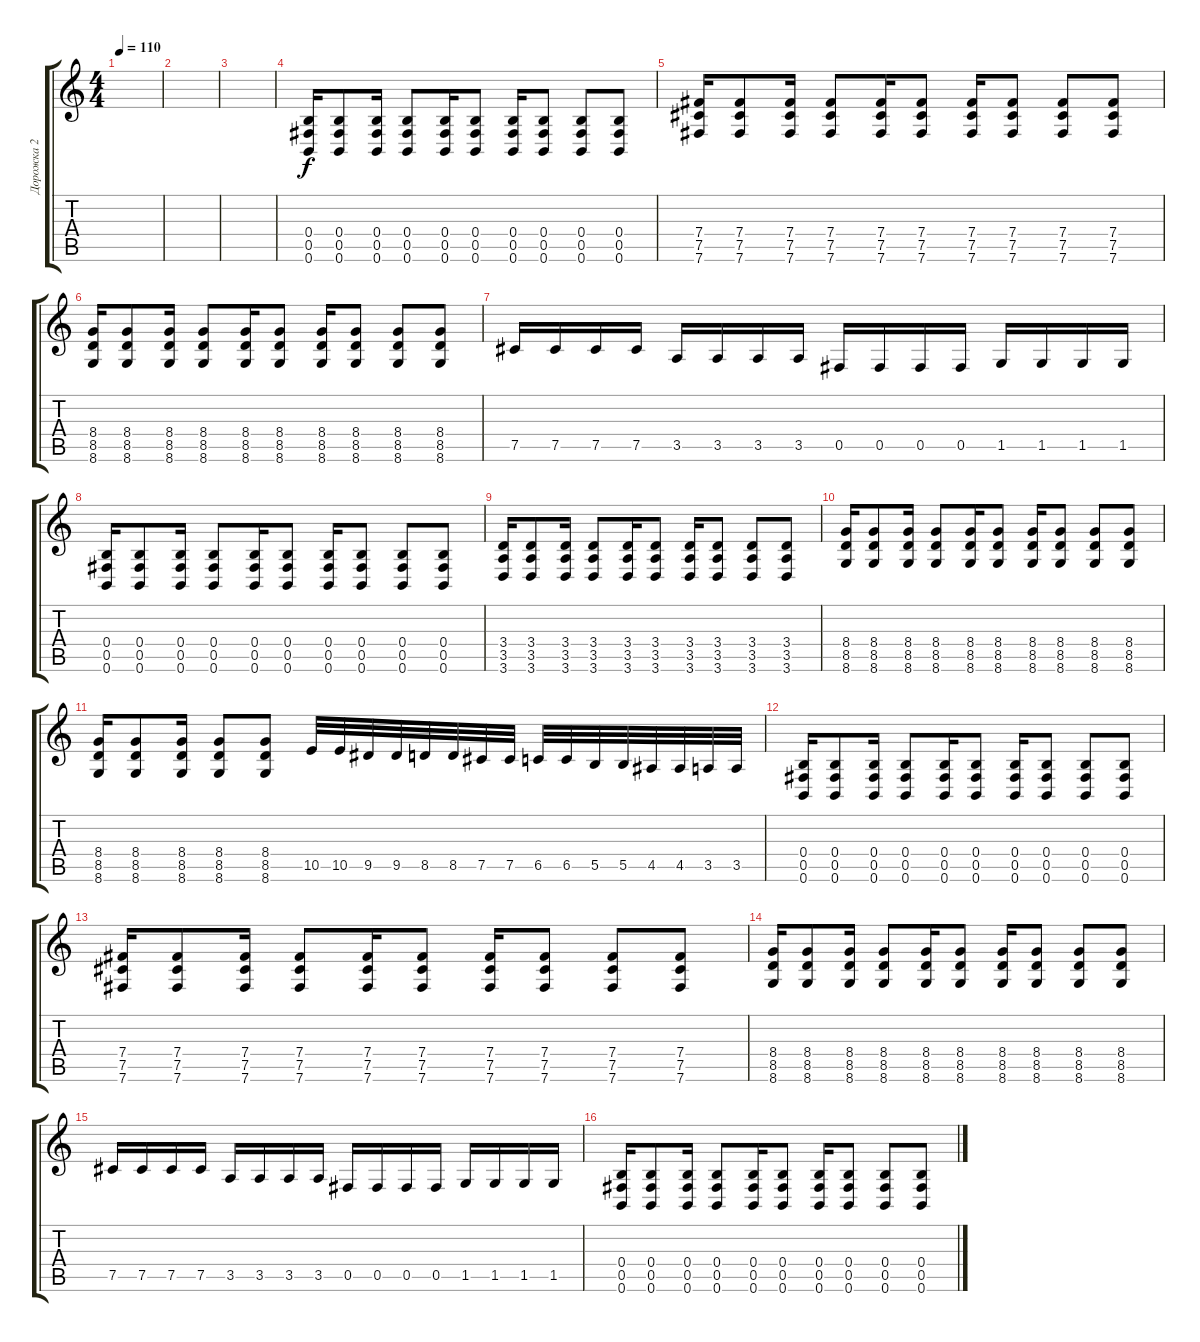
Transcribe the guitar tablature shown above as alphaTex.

\track ("Дорожка 2" "Дорожка 2") {instrument distortionguitar}
\staff {score tabs}
\tuning (Db4 Ab3 E3 B2 Gb2 B1) {hide}
\ts (4 4)
\tempo 110
\clef g2
\ks c
|
|
|
(0.4 0.5 0.6).16 (0.4 0.5 0.6).8 (0.4 0.5 0.6).16 (0.4 0.5 0.6).8 (0.4 0.5 0.6).16 (0.4 0.5 0.6).8 (0.4 0.5 0.6).16 (0.4 0.5 0.6).8 (0.4 0.5 0.6).8 (0.4 0.5 0.6).8 |
(7.4 7.5 7.6).16 (7.4 7.5 7.6).8 (7.4 7.5 7.6).16 (7.4 7.5 7.6).8 (7.4 7.5 7.6).16 (7.4 7.5 7.6).8 (7.4 7.5 7.6).16 (7.4 7.5 7.6).8 (7.4 7.5 7.6).8 (7.4 7.5 7.6).8 |
(8.4 8.5 8.6).16 (8.4 8.5 8.6).8 (8.4 8.5 8.6).16 (8.4 8.5 8.6).8 (8.4 8.5 8.6).16 (8.4 8.5 8.6).8 (8.4 8.5 8.6).16 (8.4 8.5 8.6).8 (8.4 8.5 8.6).8 (8.4 8.5 8.6).8 |
7.5.16 7.5.16 7.5.16 7.5.16 3.5.16 3.5.16 3.5.16 3.5.16 0.5.16 0.5.16 0.5.16 0.5.16 1.5.16 1.5.16 1.5.16 1.5.16 |
(0.4 0.5 0.6).16 (0.4 0.5 0.6).8 (0.4 0.5 0.6).16 (0.4 0.5 0.6).8 (0.4 0.5 0.6).16 (0.4 0.5 0.6).8 (0.4 0.5 0.6).16 (0.4 0.5 0.6).8 (0.4 0.5 0.6).8 (0.4 0.5 0.6).8 |
(3.4 3.5 3.6).16 (3.4 3.5 3.6).8 (3.4 3.5 3.6).16 (3.4 3.5 3.6).8 (3.4 3.5 3.6).16 (3.4 3.5 3.6).8 (3.4 3.5 3.6).16 (3.4 3.5 3.6).8 (3.4 3.5 3.6).8 (3.4 3.5 3.6).8 |
(8.4 8.5 8.6).16 (8.4 8.5 8.6).8 (8.4 8.5 8.6).16 (8.4 8.5 8.6).8 (8.4 8.5 8.6).16 (8.4 8.5 8.6).8 (8.4 8.5 8.6).16 (8.4 8.5 8.6).8 (8.4 8.5 8.6).8 (8.4 8.5 8.6).8 |
(8.4 8.5 8.6).16 (8.4 8.5 8.6).8 (8.4 8.5 8.6).16 (8.4 8.5 8.6).8 (8.4 8.5 8.6).8 10.5.32 10.5.32 9.5.32 9.5.32 8.5.32 8.5.32 7.5.32 7.5.32 6.5.32 6.5.32 5.5.32 5.5.32 4.5.32 4.5.32 3.5.32 3.5.32 |
(0.4 0.5 0.6).16 (0.4 0.5 0.6).8 (0.4 0.5 0.6).16 (0.4 0.5 0.6).8 (0.4 0.5 0.6).16 (0.4 0.5 0.6).8 (0.4 0.5 0.6).16 (0.4 0.5 0.6).8 (0.4 0.5 0.6).8 (0.4 0.5 0.6).8 |
(7.4 7.5 7.6).16 (7.4 7.5 7.6).8 (7.4 7.5 7.6).16 (7.4 7.5 7.6).8 (7.4 7.5 7.6).16 (7.4 7.5 7.6).8 (7.4 7.5 7.6).16 (7.4 7.5 7.6).8 (7.4 7.5 7.6).8 (7.4 7.5 7.6).8 |
(8.4 8.5 8.6).16 (8.4 8.5 8.6).8 (8.4 8.5 8.6).16 (8.4 8.5 8.6).8 (8.4 8.5 8.6).16 (8.4 8.5 8.6).8 (8.4 8.5 8.6).16 (8.4 8.5 8.6).8 (8.4 8.5 8.6).8 (8.4 8.5 8.6).8 |
7.5.16 7.5.16 7.5.16 7.5.16 3.5.16 3.5.16 3.5.16 3.5.16 0.5.16 0.5.16 0.5.16 0.5.16 1.5.16 1.5.16 1.5.16 1.5.16 |
(0.4 0.5 0.6).16 (0.4 0.5 0.6).8 (0.4 0.5 0.6).16 (0.4 0.5 0.6).8 (0.4 0.5 0.6).16 (0.4 0.5 0.6).8 (0.4 0.5 0.6).16 (0.4 0.5 0.6).8 (0.4 0.5 0.6).8 (0.4 0.5 0.6).8
